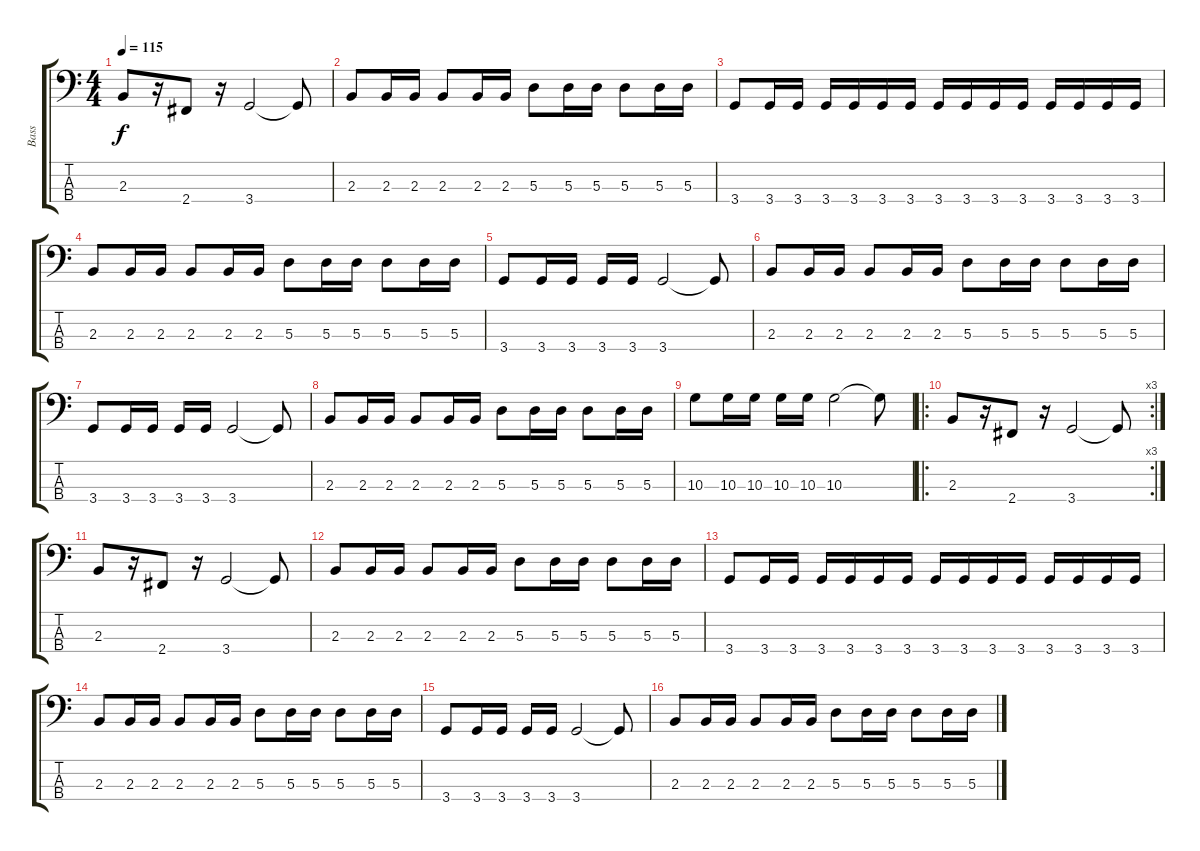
\track ("Bass" "Bass") {instrument electricbassfinger}
\staff {score tabs}
\tuning (G2 D2 A1 E1) {hide}
\ts (4 4)
\tempo 115
\clef f4
\ks c
2.3.8{dy f} r.16 2.4.8 r.16 3.4.2 3.4{t}.8 |
2.3.8 2.3.16 2.3.16 2.3.8 2.3.16 2.3.16 5.3.8 5.3.16 5.3.16 5.3.8 5.3.16 5.3.16 |
3.4.8 3.4.16 3.4.16 3.4.16 3.4.16 3.4.16 3.4.16 3.4.16 3.4.16 3.4.16 3.4.16 3.4.16 3.4.16 3.4.16 3.4.16 |
2.3.8 2.3.16 2.3.16 2.3.8 2.3.16 2.3.16 5.3.8 5.3.16 5.3.16 5.3.8 5.3.16 5.3.16 |
3.4.8 3.4.16 3.4.16 3.4.16 3.4.16 3.4.2 3.4{t}.8 |
2.3.8 2.3.16 2.3.16 2.3.8 2.3.16 2.3.16 5.3.8 5.3.16 5.3.16 5.3.8 5.3.16 5.3.16 |
3.4.8 3.4.16 3.4.16 3.4.16 3.4.16 3.4.2 3.4{t}.8 |
2.3.8 2.3.16 2.3.16 2.3.8 2.3.16 2.3.16 5.3.8 5.3.16 5.3.16 5.3.8 5.3.16 5.3.16 |
10.3.8 10.3.16 10.3.16 10.3.16 10.3.16 10.3.2 10.3{t}.8 |
\ro
\rc 3
2.3.8 r.16 2.4.8 r.16 3.4.2 3.4{t}.8 |
2.3.8 r.16 2.4.8 r.16 3.4.2 3.4{t}.8 |
2.3.8 2.3.16 2.3.16 2.3.8 2.3.16 2.3.16 5.3.8 5.3.16 5.3.16 5.3.8 5.3.16 5.3.16 |
3.4.8 3.4.16 3.4.16 3.4.16 3.4.16 3.4.16 3.4.16 3.4.16 3.4.16 3.4.16 3.4.16 3.4.16 3.4.16 3.4.16 3.4.16 |
2.3.8 2.3.16 2.3.16 2.3.8 2.3.16 2.3.16 5.3.8 5.3.16 5.3.16 5.3.8 5.3.16 5.3.16 |
3.4.8 3.4.16 3.4.16 3.4.16 3.4.16 3.4.2 3.4{t}.8 |
2.3.8 2.3.16 2.3.16 2.3.8 2.3.16 2.3.16 5.3.8 5.3.16 5.3.16 5.3.8 5.3.16 5.3.16
